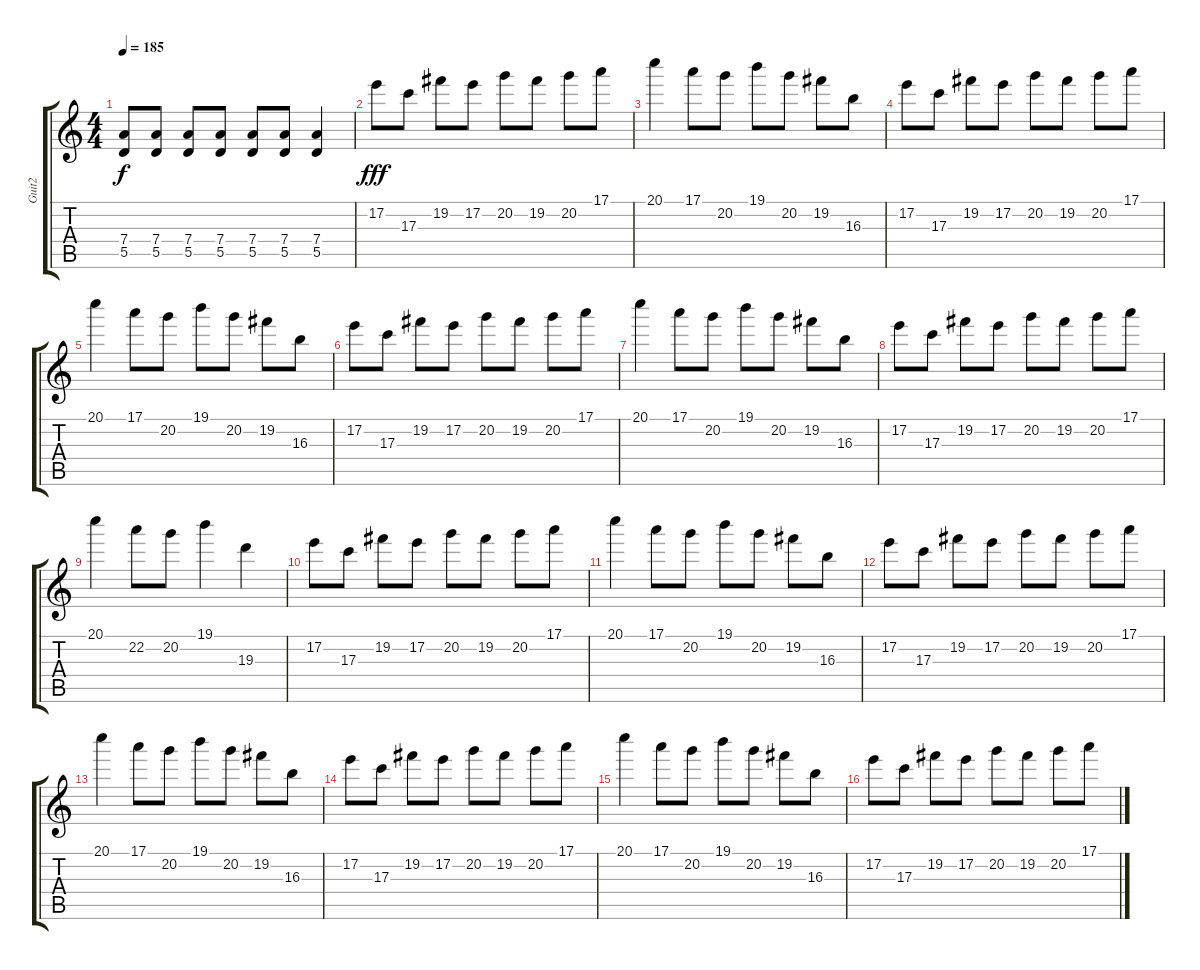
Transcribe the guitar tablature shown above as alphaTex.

\track ("Guit2" "Guit2") {instrument acousticguitarnylon}
\staff {score tabs}
\tuning (E4 B3 G3 D3 A2 E2) {hide}
\ts (4 4)
\tempo 185
\clef g2
\ks c
(7.4 5.5).8{dy f} (7.4 5.5).8 (7.4 5.5).8 (7.4 5.5).8 (7.4 5.5).8 (7.4 5.5).8 (7.4 5.5).4 |
17.2.8{dy fff} 17.3.8 19.2.8 17.2.8 20.2.8 19.2.8 20.2.8 17.1.8 |
20.1.4 17.1.8 20.2.8 19.1.8 20.2.8 19.2.8 16.3.8 |
17.2.8 17.3.8 19.2.8 17.2.8 20.2.8 19.2.8 20.2.8 17.1.8 |
20.1.4 17.1.8 20.2.8 19.1.8 20.2.8 19.2.8 16.3.8 |
17.2.8 17.3.8 19.2.8 17.2.8 20.2.8 19.2.8 20.2.8 17.1.8 |
20.1.4 17.1.8 20.2.8 19.1.8 20.2.8 19.2.8 16.3.8 |
17.2.8 17.3.8 19.2.8 17.2.8 20.2.8 19.2.8 20.2.8 17.1.8 |
20.1.4 22.2.8 20.2.8 19.1.4 19.3.4 |
17.2.8 17.3.8 19.2.8 17.2.8 20.2.8 19.2.8 20.2.8 17.1.8 |
20.1.4 17.1.8 20.2.8 19.1.8 20.2.8 19.2.8 16.3.8 |
17.2.8 17.3.8 19.2.8 17.2.8 20.2.8 19.2.8 20.2.8 17.1.8 |
20.1.4 17.1.8 20.2.8 19.1.8 20.2.8 19.2.8 16.3.8 |
17.2.8 17.3.8 19.2.8 17.2.8 20.2.8 19.2.8 20.2.8 17.1.8 |
20.1.4 17.1.8 20.2.8 19.1.8 20.2.8 19.2.8 16.3.8 |
17.2.8 17.3.8 19.2.8 17.2.8 20.2.8 19.2.8 20.2.8 17.1.8
